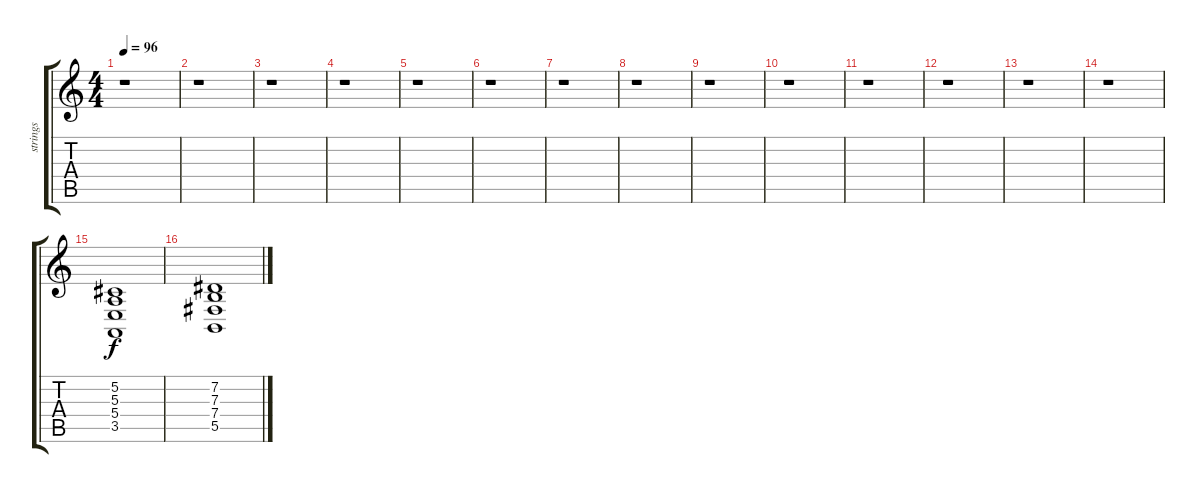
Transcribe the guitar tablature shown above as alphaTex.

\track ("strings" "strings") {instrument synthstrings2}
\staff {score tabs}
\tuning (Db4 Ab3 E3 B2 Gb2 B1) {hide}
\ts (4 4)
\tempo 96
\clef g2
\ks c
r.1{dy f instrument synthstrings2} |
r.1 |
r.1 |
r.1 |
r.1 |
r.1 |
r.1 |
r.1 |
r.1 |
r.1 |
r.1 |
r.1 |
r.1 |
r.1 |
(5.2 5.3 5.4 3.5).1 |
(7.2 7.3 7.4 5.5).1
